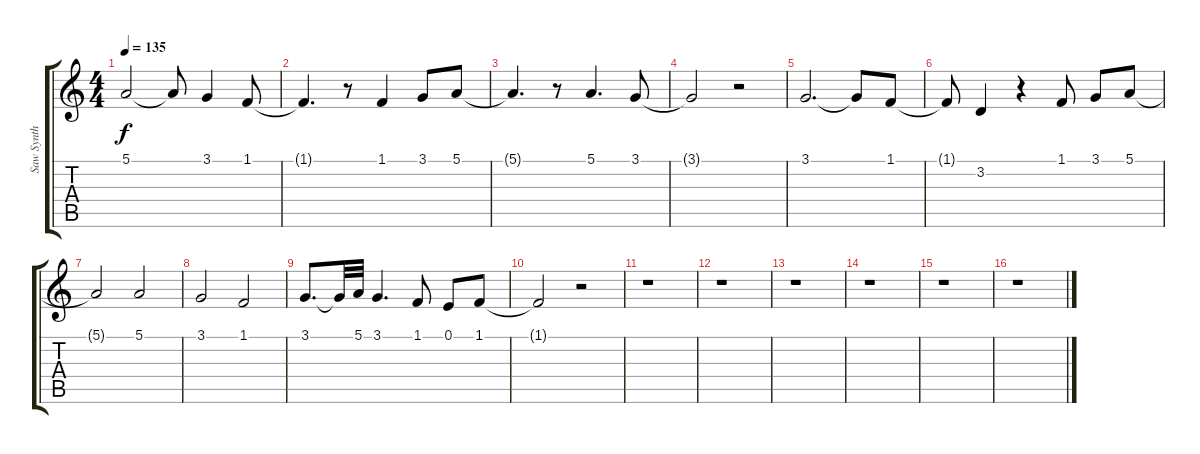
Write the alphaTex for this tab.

\track ("Saw Synth" "Saw Synth") {instrument lead2sawtooth}
\staff {score tabs}
\tuning (E4 B3 G3 D3 A2 E2) {hide}
\ts (4 4)
\tempo 135
\clef g2
\ks c
5.1{t}.2{dy f} 5.1{t}.8 3.1.4 1.1.8 |
1.1{t}.4{d} r.8 1.1.4 3.1.8 5.1.8 |
5.1{t}.4{d} r.8 5.1.4{d} 3.1.8 |
3.1{t}.2 r.2 |
3.1.2{d} 3.1{t}.8 1.1.8 |
1.1{t}.8 3.2.4 r.4 1.1.8 3.1.8 5.1.8 |
5.1{t}.2 5.1.2 |
3.1.2 1.1.2 |
3.1.8{d} 3.1{t}.32 5.1.32 3.1.4{d} 1.1.8 0.1.8 1.1.8 |
1.1{t}.2 r.2 |
r.1 |
r.1 |
r.1 |
r.1 |
r.1 |
r.1
